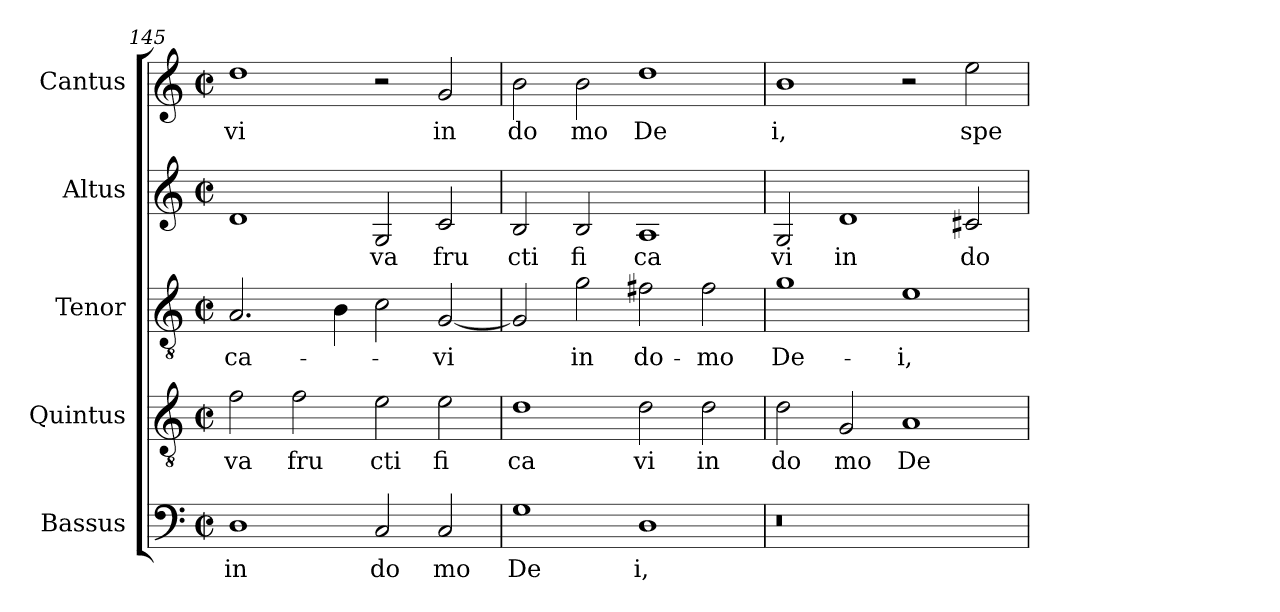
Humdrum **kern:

**kern	**text	**kern	**text	**kern	**text	**kern	**text	**kern	**text
*part5	*part5	*part4	*part4	*part3	*part3	*part2	*part2	*part1	*part1
*staff5	*staff5	*staff4	*staff4	*staff3	*staff3	*staff2	*staff2	*staff1	*staff1
*I"Bassus	*	*I"Quintus	*	*I"Tenor	*	*I"Altus	*	*I"Cantus	*
!!LO:LB:g=z
*clefF4	*	*clefGv2	*	*clefGv2	*	*clefG2	*	*clefG2	*
*M2/2	*	*M2/2	*	*M2/2	*	*M2/2	*	*M2/2	*
*met(c|)	*	*met(c|)	*	*met(c|)	*	*met(c|)	*	*met(c|)	*
=145	=145	=145	=145	=145	=145	=145	=145	=145	=145
!	!LO:LY:b:cj	!	!LO:LY:b:cj	!	!LO:LY:b:cj	!	!	!	!LO:LY:b:cj
1D	in	2f\	va	2.A/	ca-	1d	.	1dd	-vi
!	!	!	!LO:LY:b:cj	!	!	!	!	!	!
.	.	2f\	fru	.	.	.	.	.	.
.	.	.	.	4B\	.	.	.	.	.
!	!LO:LY:b:cj	!	!LO:LY:b:cj	!	!	!	!LO:LY:b:cj	!	!
2C/	do	2e\	cti	2c\	.	2G/	-va	2r	.
!	!LO:LY:b:cj	!	!LO:LY:b:cj	!	!LO:LY:b:cj	!	!LO:LY:b:cj	!	!LO:LY:b:cj
2C/	mo	2e\	fi	[<2G/	-vi	2c/	fru	2g/	in
=146	=146	=146	=146	=146	=146	=146	=146	=146	=146
!	!LO:LY:b:cj	!	!LO:LY:b:cj	!	!	!	!LO:LY:b:cj	!	!LO:LY:b:cj
1G	De	1d	ca	2G/]	.	2B/	cti	2b\	do
!	!	!	!	!	!LO:LY:b:cj	!	!LO:LY:b:cj	!	!LO:LY:b:cj
.	.	.	.	2g\	in	2B/	fi	2b\	mo
!	!LO:LY:b:cj	!	!LO:LY:b:cj	!	!LO:LY:b:cj	!	!LO:LY:b:cj	!	!LO:LY:b:cj
1D	i,	2d\	vi	2f#X\	do-	1A	ca	1dd	De
!	!	!	!LO:LY:b:cj	!	!LO:LY:b:cj	!	!	!	!
.	.	2d\	in	2f#\	-mo	.	.	.	.
=147	=147	=147	=147	=147	=147	=147	=147	=147	=147
!	!	!	!LO:LY:b:cj	!	!LO:LY:b:cj	!	!LO:LY:b:cj	!	!LO:LY:b:cj
0r	.	2d\	do	1g	De-	2G/	vi	1b	i,
!	!	!	!LO:LY:b:cj	!	!	!	!LO:LY:b:cj	!	!
.	.	2G/	mo	.	.	1d	in	.	.
!	!	!	!LO:LY:b:cj	!	!LO:LY:b:cj	!	!	!	!
.	.	1A	De	1e	-i,	.	.	2r	.
!	!	!	!	!	!	!	!LO:LY:b:cj	!	!LO:LY:b:cj
.	.	.	.	.	.	2c#/	do	2ee\	spe
=	=	=	=	=	=	=	=	=	=
*-	*-	*-	*-	*-	*-	*-	*-	*-	*-
